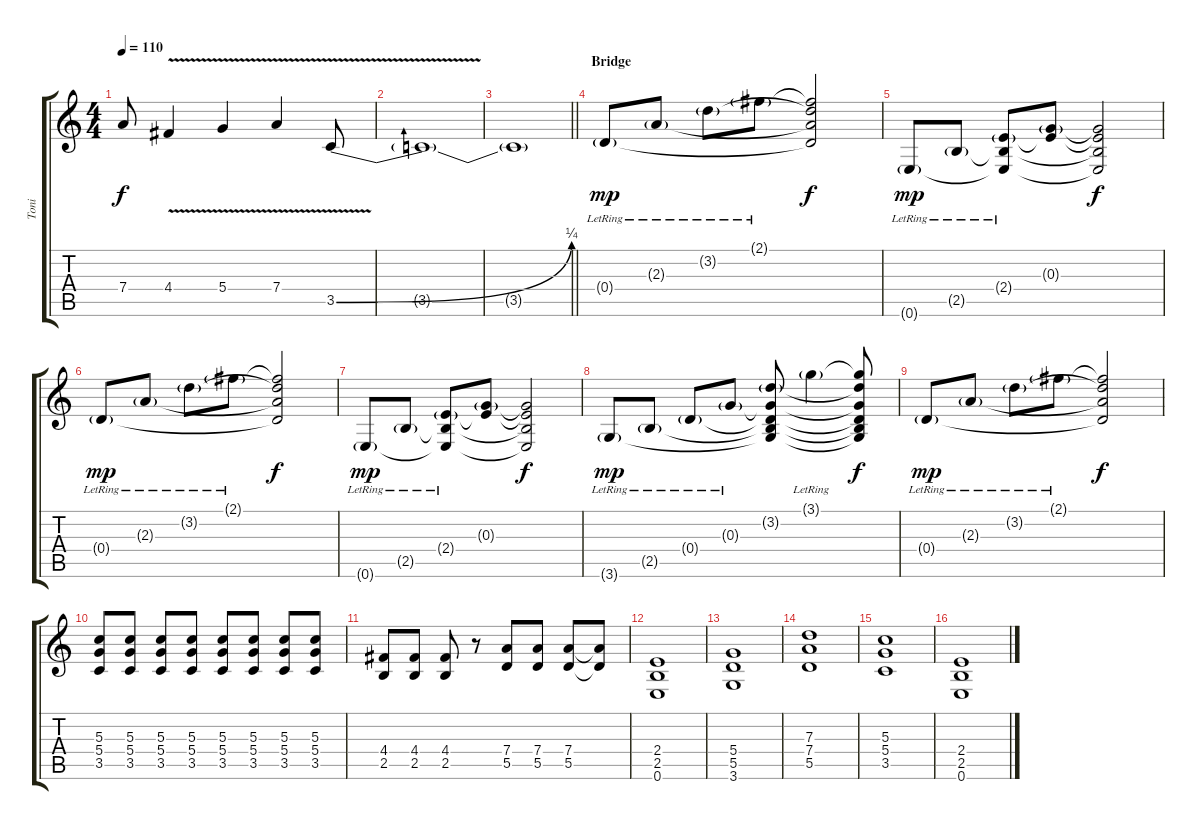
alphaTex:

\track ("Toni" "Toni") {instrument overdrivenguitar}
\staff {score tabs}
\tuning (E4 B3 G3 D3 A2 E2) {hide}
\ts (4 4)
\tempo 110
\clef g2
\ks c
7.4{t}.8{dy f} 4.4{v}.4 5.4{v}.4 7.4{v}.4 3.5{be (bend 0 0 60 1) v}.8 |
3.5{t}.1 |
\barLineRight lightlight
3.5{t}.1 |
\section ("" "Bridge")
0.4{g lr}.8{dy mp instrument acousticguitarnylon} 2.3{g lr}.8 3.2{g lr}.8 2.1{g lr}.8 (2.1{t} 3.2{t} 2.3{t} 0.4{t}).2{dy f} |
0.6{g lr}.8{dy mp instrument electricguitarclean} 2.5{g lr}.8 (2.4{g lr} 2.5{t} 0.6{t}).8 (0.3{g} 2.4{t}).8 (0.3{t} 2.4{t} 2.5{t} 0.6{t}).2{dy f} |
0.4{g lr}.8{dy mp} 2.3{g lr}.8 3.2{g lr}.8 2.1{g lr}.8 (2.1{t} 3.2{t} 2.3{t} 0.4{t}).2{dy f} |
0.6{g lr}.8{dy mp instrument electricguitarclean} 2.5{g lr}.8 (2.4{g lr} 2.5{t} 0.6{t}).8 (0.3{g} 2.4{t}).8 (0.3{t} 2.4{t} 2.5{t} 0.6{t}).2{dy f} |
3.6{g lr}.8{dy mp} 2.5{g lr}.8 0.4{g lr}.8 0.3{g lr}.8 (3.2{g} 0.3{t} 0.4{t} 2.5{t} 3.6{t}).8 3.1{g lr}.4 (3.1{t} 3.2{t} 0.3{t} 0.4{t} 2.5{t} 3.6{t}).8{dy f} |
0.4{g lr}.8{dy mp} 2.3{g lr}.8 3.2{g lr}.8 2.1{g lr}.8 (2.1{t} 3.2{t} 2.3{t} 0.4{t}).2{dy f} |
(5.3 5.4 3.5).8{instrument overdrivenguitar} (5.3 5.4 3.5).8 (5.3 5.4 3.5).8 (5.3 5.4 3.5).8 (5.3 5.4 3.5).8 (5.3 5.4 3.5).8 (5.3 5.4 3.5).8 (5.3 5.4 3.5).8 |
(4.4 2.5).8{instrument overdrivenguitar} (4.4 2.5).8 (4.4 2.5).8 r.8 (7.4 5.5).8 (7.4 5.5).8 (7.4 5.5).8 (7.4{t} 5.5{t}).8 |
(2.4 2.5 0.6).1 |
(5.4 5.5 3.6).1 |
(7.3 7.4 5.5).1 |
(5.3 5.4 3.5).1 |
(2.4 2.5 0.6).1
